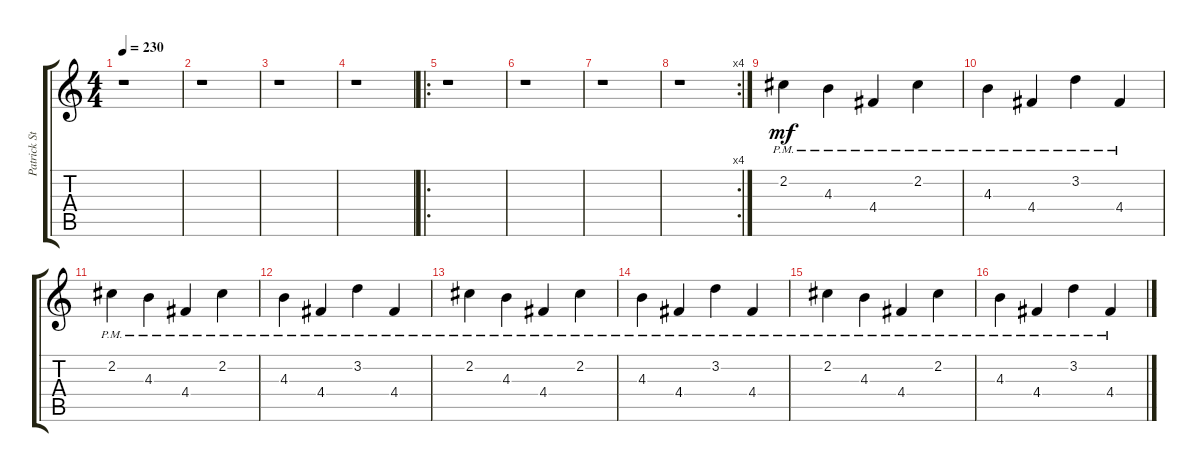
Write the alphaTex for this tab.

\track ("Patrick Stumph" "Patrick St") {instrument distortionguitar}
\staff {score tabs}
\tuning (E4 B3 G3 D3 A2 D2) {hide}
\ts (4 4)
\tempo 230
\clef g2
\ks c
r.1{dy mf instrument distortionguitar} |
r.1 |
r.1 |
r.1 |
\ro
r.1 |
r.1 |
r.1 |
\rc 4
r.1 |
2.2{pm}.4 4.3{pm}.4 4.4{pm}.4 2.2{pm}.4 |
4.3{pm}.4 4.4{pm}.4 3.2{pm}.4 4.4{pm}.4 |
2.2{pm}.4 4.3{pm}.4 4.4{pm}.4 2.2{pm}.4 |
4.3{pm}.4 4.4{pm}.4 3.2{pm}.4 4.4{pm}.4 |
2.2{pm}.4 4.3{pm}.4 4.4{pm}.4 2.2{pm}.4 |
4.3{pm}.4 4.4{pm}.4 3.2{pm}.4 4.4{pm}.4 |
2.2{pm}.4 4.3{pm}.4 4.4{pm}.4 2.2{pm}.4 |
4.3{pm}.4 4.4{pm}.4 3.2{pm}.4 4.4{pm}.4
